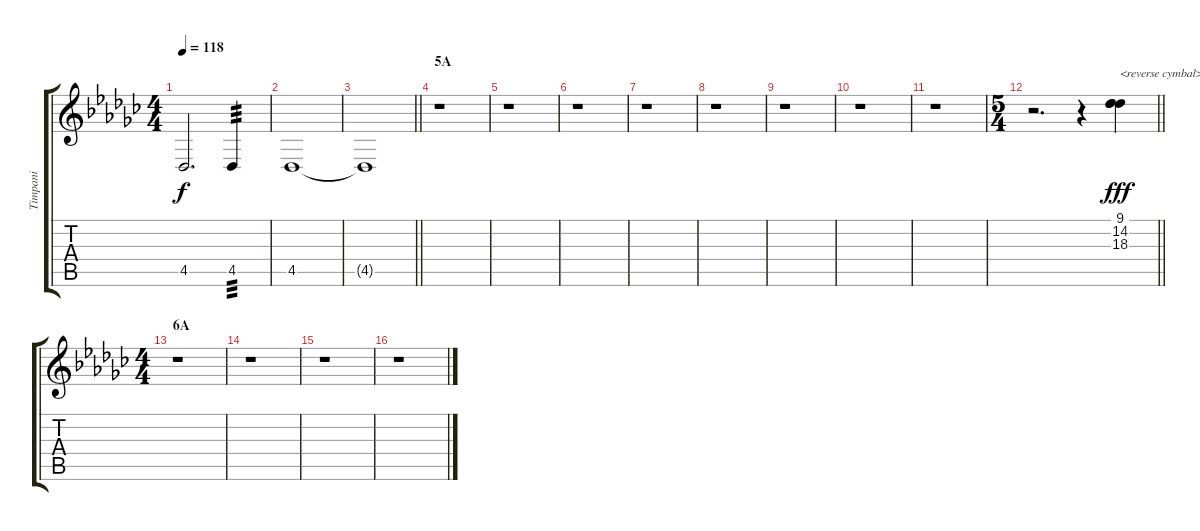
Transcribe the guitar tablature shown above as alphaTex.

\track ("Timpani" "Timpani") {instrument timpani}
\staff {score tabs}
\tuning (E4 B3 G3 D3 A2 E2) {hide}
\ts (4 4)
\tempo 118
\clef g2
\ks gb
4.5{t}.2{d dy f} 4.5.4{tp 3} |
4.5.1 |
\barLineRight lightlight
4.5{t}.1 |
\section ("" "5A")
r.1 |
r.1 |
r.1 |
r.1 |
r.1 |
r.1 |
r.1 |
r.1 |
\ts (5 4)
\barLineRight lightlight
r.2{d} r.4 (9.1 14.2 18.3).4{txt "<reverse cymbal>" dy fff volume 16 instrument reversecymbal} |
\ts (4 4)
\section ("" "6A")
r.1{instrument timpani} |
r.1 |
r.1 |
r.1
